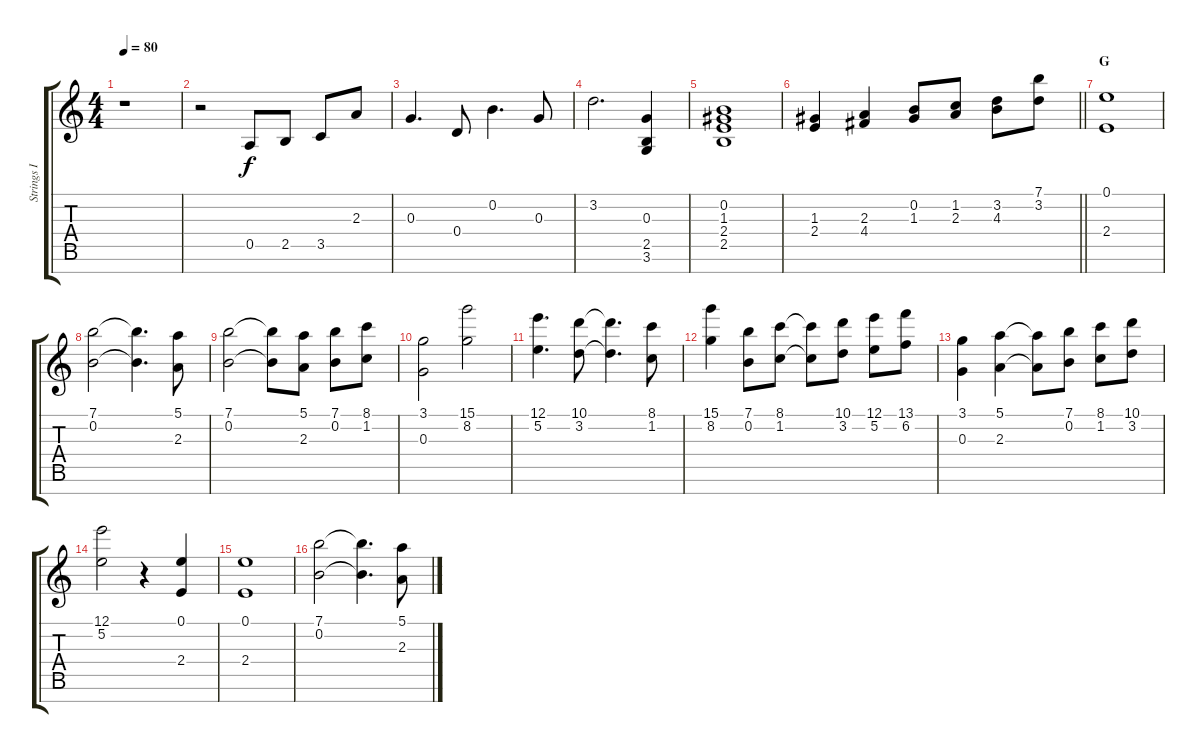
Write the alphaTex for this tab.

\track ("Strings I" "Strings I") {instrument stringensemble1}
\staff {score tabs}
\tuning (E5 B4 G4 D4 A3 E3 B2) {hide}
\ts (4 4)
\tempo 80
\clef g2
\ks c
r.1{dy f} |
r.2 0.5.8 2.5.8 3.5.8 2.3.8 |
0.3.4{d} 0.4.8 0.2.4{d} 0.3.8 |
3.2.2{d} (0.3 2.5 3.6).4 |
(0.2 1.3 2.4 2.5).1 |
\barLineRight lightlight
(1.3 2.4).4 (2.3 4.4).4 (0.2 1.3).8 (1.2 2.3).8 (3.2 4.3).8 (7.1 3.2).8 |
\section ("" "G")
(0.1 2.4).1 |
(7.1 0.2).2 (7.1{t} 0.2{t}).4{d} (5.1 2.3).8 |
(7.1 0.2).2 (7.1{t} 0.2{t}).8 (5.1 2.3).8 (7.1 0.2).8 (8.1 1.2).8 |
(3.1 0.3).2 (15.1 8.2).2 |
(12.1 5.2).4{d} (10.1 3.2).8 (10.1{t} 3.2{t}).4{d} (8.1 1.2).8 |
(15.1 8.2).4 (7.1 0.2).8 (8.1 1.2).8 (8.1{t} 1.2{t}).8 (10.1 3.2).8 (12.1 5.2).8 (13.1 6.2).8 |
(3.1 0.3).4 (5.1 2.3).4 (5.1{t} 2.3{t}).8 (7.1 0.2).8 (8.1 1.2).8 (10.1 3.2).8 |
(12.1 5.2).2 r.4 (0.1 2.4).4 |
(0.1 2.4).1 |
(7.1 0.2).2 (7.1{t} 0.2{t}).4{d} (5.1 2.3).8
